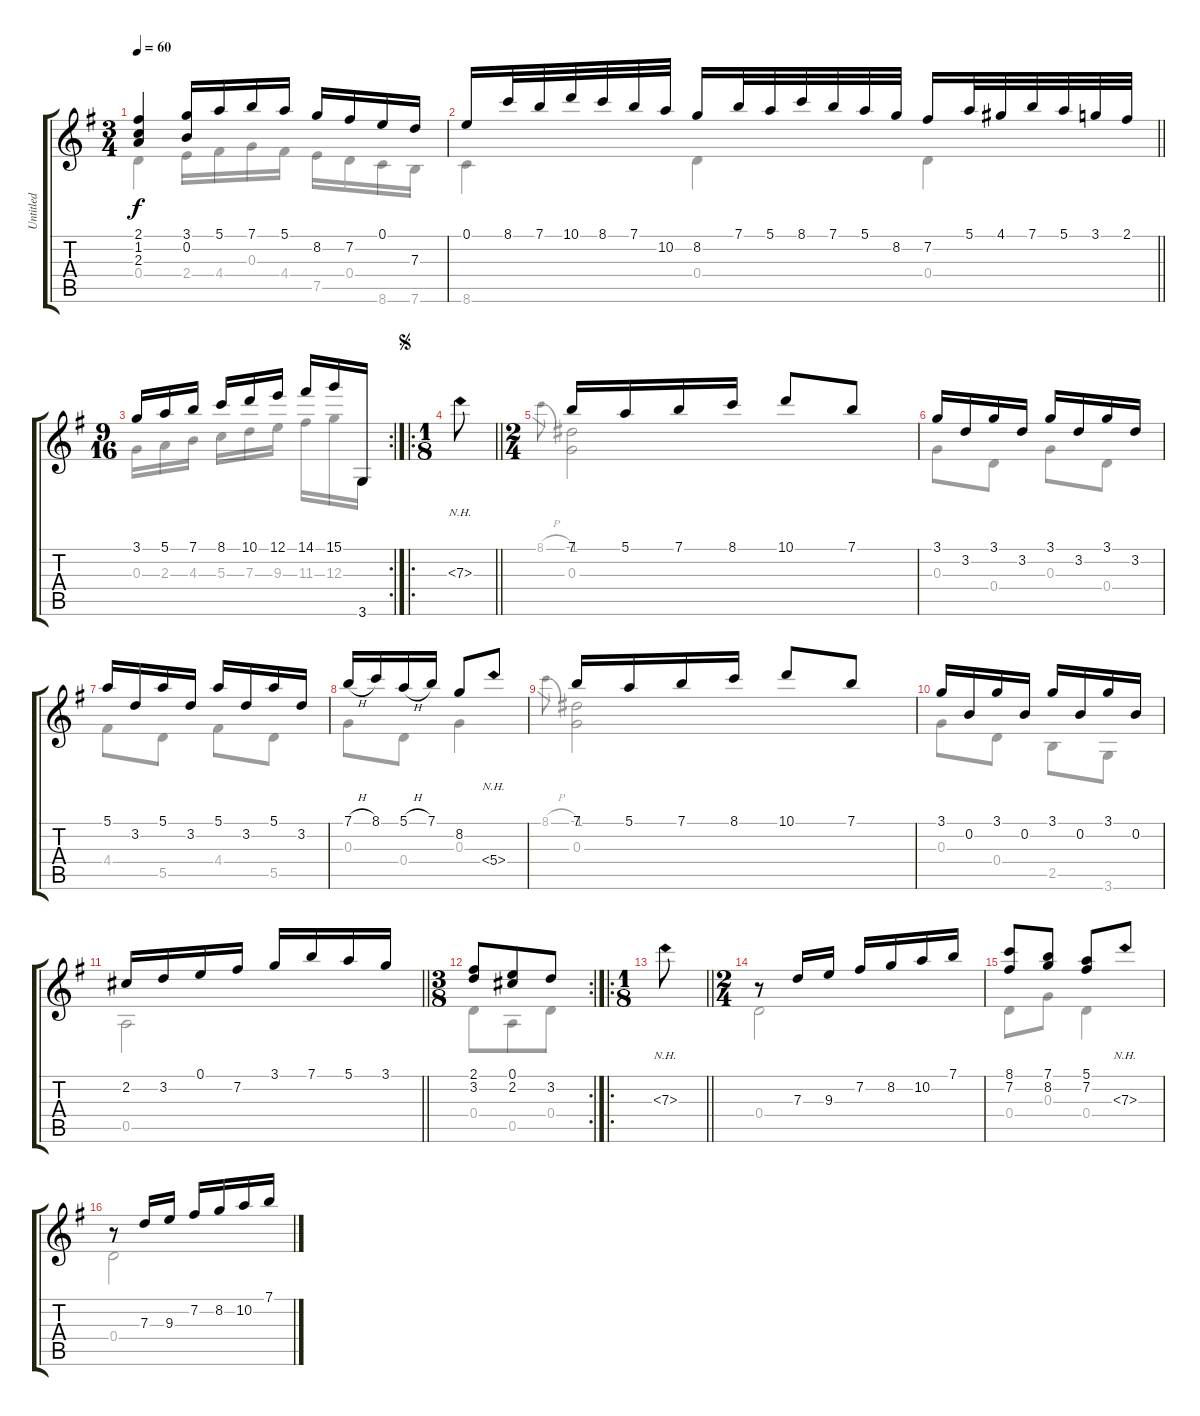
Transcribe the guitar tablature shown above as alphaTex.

\track ("Untitled" "Untitled") {instrument acousticguitarnylon}
\staff {score tabs}
\tuning (E4 B3 G3 D3 A2 E2) {hide}
\voice
\ts (3 4)
\tempo 60
\clef g2
\ks g
(2.1 1.2 2.3).4{dy f} (3.1 0.2).16 5.1.16 7.1.16 5.1.16 8.2.16 7.2.16 0.1.16 7.3.16 |
\barLineRight lightlight
0.1.16 8.1.32 7.1.32 10.1.32 8.1.32 7.1.32 10.2.32 8.2.16 7.1.32 5.1.32 8.1.32 7.1.32 5.1.32 8.2.32 7.2.16 5.1.32 4.1.32 7.1.32 5.1.32 3.1.32 2.1.32 |
\rc 2
\ts (9 16)
3.1.16 5.1.16 7.1.16 8.1.16 10.1.16 12.1.16 14.1.16 15.1.16 3.6.16 |
\ro
\ts (1 8)
\jump segno
\barLineRight lightlight
7.3{nh}.8 |
\ts (2 4)
7.1.16 5.1.16 7.1.16 8.1.16 10.1.8 7.1.8 |
3.1.16 3.2.16 3.1.16 3.2.16 3.1.16 3.2.16 3.1.16 3.2.16 |
5.1.16 3.2.16 5.1.16 3.2.16 5.1.16 3.2.16 5.1.16 3.2.16 |
7.1{h}.16 8.1.16 5.1{h}.16 7.1.16 8.2.8 5.4{nh}.8 |
7.1.16 5.1.16 7.1.16 8.1.16 10.1.8 7.1.8 |
3.1.16 0.2.16 3.1.16 0.2.16 3.1.16 0.2.16 3.1.16 0.2.16 |
\barLineRight lightlight
2.2.16 3.2.16 0.1.16 7.2.16 3.1.16 7.1.16 5.1.16 3.1.16 |
\rc 2
\ts (3 8)
(2.1 3.2).8 (0.1 2.2).8 3.2.8 |
\ro
\ts (1 8)
\barLineRight lightlight
7.3{nh}.8 |
\ts (2 4)
r.8 7.3.16 9.3.16 7.2.16 8.2.16 10.2.16 7.1.16 |
(8.1 7.2).8 (7.1 8.2).8 (5.1 7.2).8 7.3{nh}.8 |
r.8 7.3.16 9.3.16 7.2.16 8.2.16 10.2.16 7.1.16
\voice
\clef g2
\ottava regular
\simile none
\ks g
0.4.4{dy f} 2.4.16 4.4.16 0.3.16 4.4.16 7.5.16 0.4.16 8.6.16 7.6.16 |
\barLineRight lightlight
8.6.4 0.4.4 0.4.4 |
0.3.16 2.3.16 4.3.16 5.3.16 7.3.16 9.3.16 11.3.16 12.3.16 3.6.16 |
\barLineRight lightlight
|
8.1{h}.8{gr} (-1.1 0.3).2 |
0.3.8 0.4.8 0.3.8 0.4.8 |
4.4.8 5.5.8 4.4.8 5.5.8 |
0.3.8 0.4.8 0.3.4 |
8.1{h}.8{gr} (-1.1 0.3).2 |
0.3.8 0.4.8 2.5.8 3.6.8 |
\barLineRight lightlight
0.5.2 |
0.4.8 0.5.8 0.4.8 |
\barLineRight lightlight
|
0.4.2 |
0.4.8 0.3.8 0.4.4 |
0.4.2
